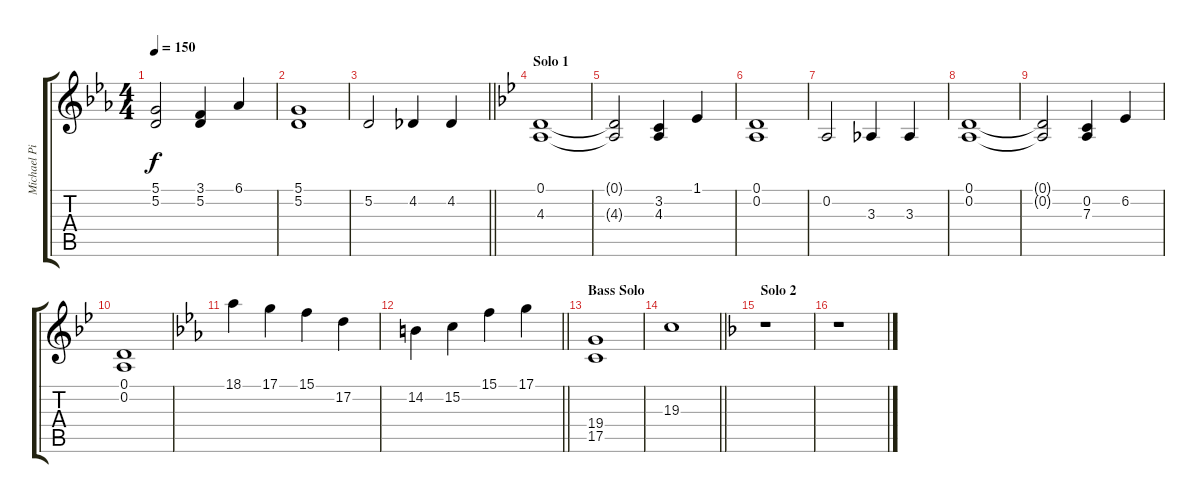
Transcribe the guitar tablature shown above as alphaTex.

\track ("Michael Pinnella" "Michael Pi") {instrument synthstrings1}
\staff {score tabs}
\tuning (D4 A3 F3 C3 G2 D2) {hide}
\ts (4 4)
\tempo 150
\clef g2
\ks cminor
(5.1{t} 5.2{t}).2{dy f} (3.1 5.2).4 6.1.4 |
(5.1 5.2).1 |
\barLineRight lightlight
5.2.2 4.2.4 4.2.4 |
\section ("" "Solo 1")
\ks gminor
(0.1 4.3).1 |
(0.1{t} 4.3{t}).2 (3.2 4.3).4 1.1.4 |
(0.1 0.2).1 |
0.2.2 3.3.4 3.3.4 |
(0.1 0.2).1 |
(0.1{t} 0.2{t}).2 (0.2 7.3).4 6.2.4 |
(0.1 0.2).1 |
\ks cminor
18.1.4 17.1.4 15.1.4 17.2.4 |
\barLineRight lightlight
14.2.4 15.2.4 15.1.4 17.1.4 |
\section ("" "Bass Solo")
(19.4 17.5).1 |
\barLineRight lightlight
19.3.1 |
\section ("" "Solo 2")
\ks dminor
r.1 |
r.1
